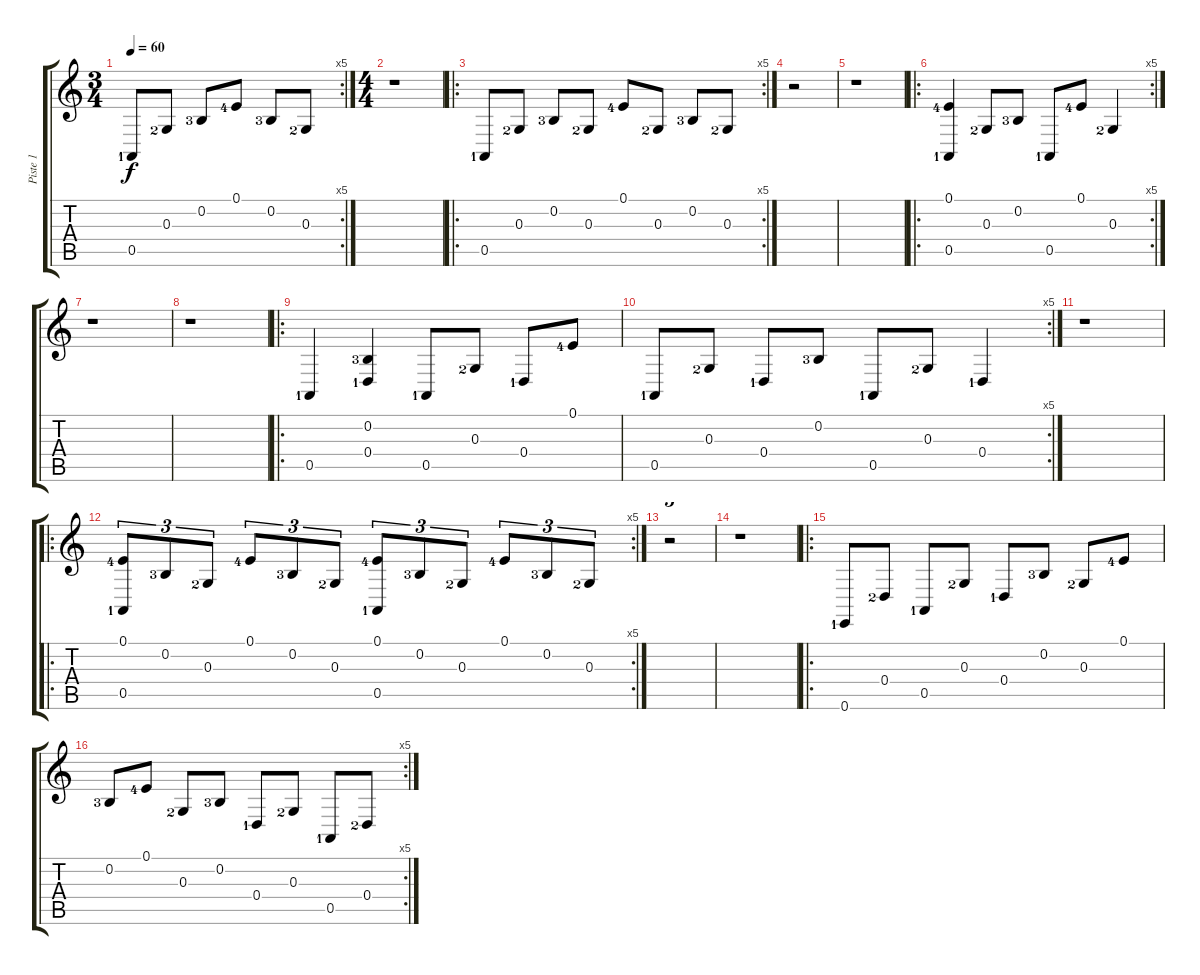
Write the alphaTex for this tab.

\track ("Piste 1" "Piste 1") {instrument acousticgrandpiano}
\staff {score tabs}
\tuning (E4 B3 G3 D3 A2 E2) {hide}
\rc 5
\ts (3 4)
\tempo 60
\clef g2
\ks c
0.5{rf 1}.8{dy f instrument acousticgrandpiano} 0.3{rf 2}.8 0.2{rf 3}.8 0.1{rf 4}.8 0.2{rf 3}.8 0.3{rf 2}.8 |
\ts (4 4)
r.1 |
\ro
\rc 5
0.5{rf 1}.8 0.3{rf 2}.8 0.2{rf 3}.8 0.3{rf 2}.8 0.1{rf 4}.8 0.3{rf 2}.8 0.2{rf 3}.8 0.3{rf 2}.8 |
r.2 |
r.1 |
\ro
\rc 5
(0.1{rf 4} 0.5{rf 1}).4 0.3{rf 2}.8 0.2{rf 3}.8 0.5{rf 1}.8 0.1{rf 4}.8 0.3{rf 2}.4 |
r.1 |
r.1 |
\ro
0.5{rf 1}.4 (0.2{rf 3} 0.4{rf 1}).4 0.5{rf 1}.8 0.3{rf 2}.8 0.4{rf 1}.8 0.1{rf 4}.8 |
\rc 5
0.5{rf 1}.8 0.3{rf 2}.8 0.4{rf 1}.8 0.2{rf 3}.8 0.5{rf 1}.8 0.3{rf 2}.8 0.4{rf 1}.4 |
r.1 |
\ro
\rc 5
(0.1{rf 4} 0.5{rf 1}).8{tu (3 2)} 0.2{rf 3}.8{tu (3 2)} 0.3{rf 2}.8{tu (3 2)} 0.1{rf 4}.8{tu (3 2)} 0.2{rf 3}.8{tu (3 2)} 0.3{rf 2}.8{tu (3 2)} (0.1{rf 4} 0.5{rf 1}).8{tu (3 2)} 0.2{rf 3}.8{tu (3 2)} 0.3{rf 2}.8{tu (3 2)} 0.1{rf 4}.8{tu (3 2)} 0.2{rf 3}.8{tu (3 2)} 0.3{rf 2}.8{tu (3 2)} |
r.2{tu (3 2)} |
r.1 |
\ro
0.6{rf 1}.8 0.4{rf 2}.8 0.5{rf 1}.8 0.3{rf 2}.8 0.4{rf 1}.8 0.2{rf 3}.8 0.3{rf 2}.8 0.1{rf 4}.8 |
\rc 5
0.2{rf 3}.8 0.1{rf 4}.8 0.3{rf 2}.8 0.2{rf 3}.8 0.4{rf 1}.8 0.3{rf 2}.8 0.5{rf 1}.8 0.4{rf 2}.8
